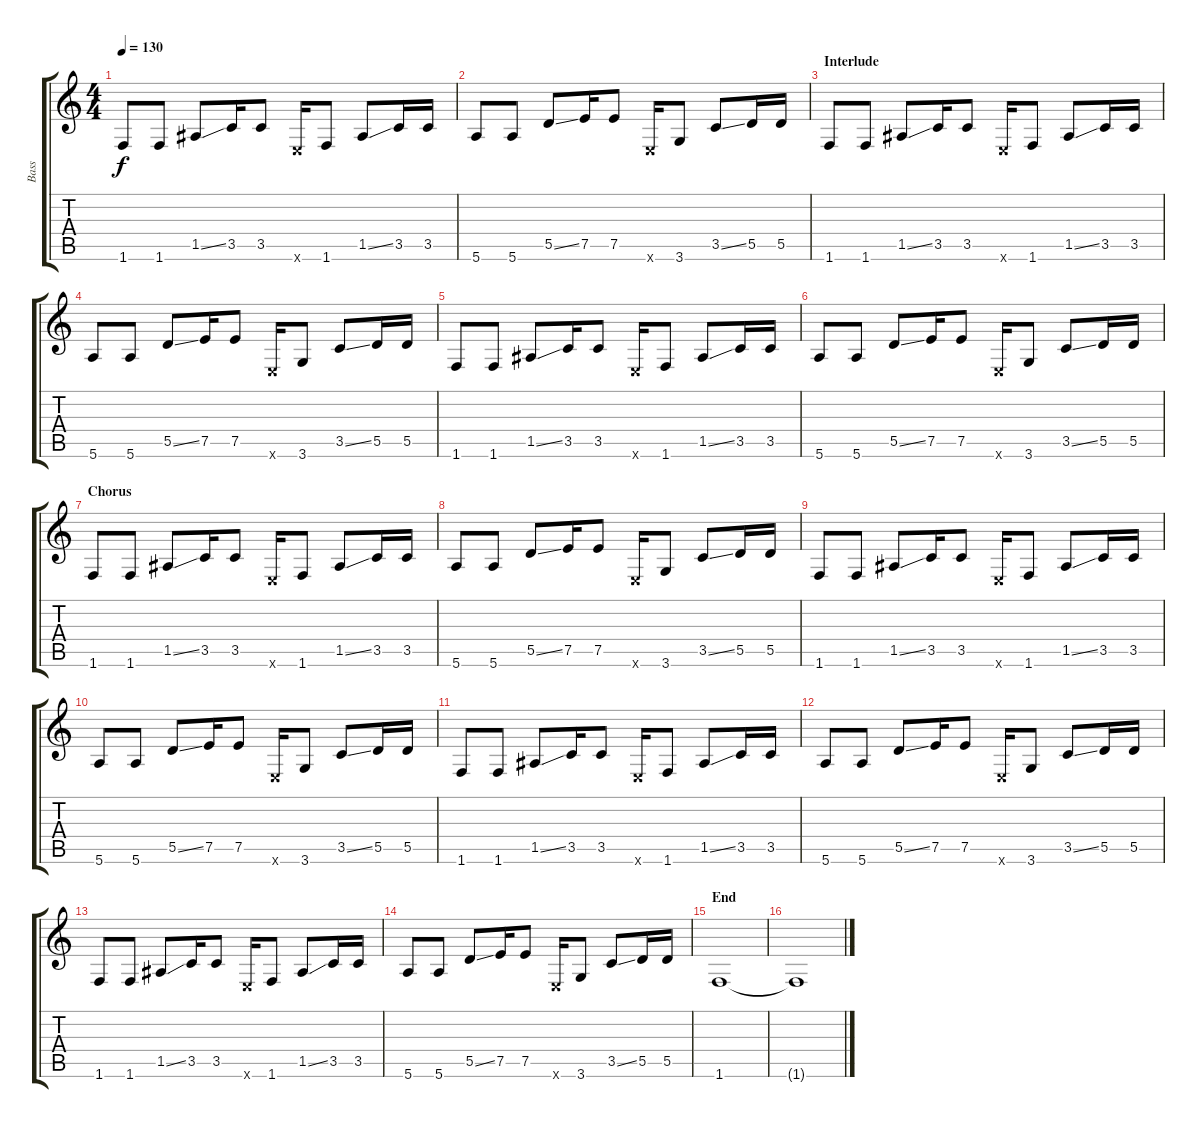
\track ("Bass" "Bass") {instrument electricbassfinger}
\staff {score tabs}
\tuning (E4 B3 G3 D3 A2 E2) {hide}
\ts (4 4)
\tempo 130
\clef g2
\ks c
1.6.8{dy f} 1.6.8 1.5{ss}.8 3.5.16 3.5.8 0.6{x}.16 1.6.8 1.5{ss}.8 3.5.16 3.5.16 |
5.6.8 5.6.8 5.5{ss}.8 7.5.16 7.5.8 0.6{x}.16 3.6.8 3.5{ss}.8 5.5.16 5.5.16 |
\section ("" "Interlude")
1.6.8{volume 13} 1.6.8 1.5{ss}.8 3.5.16 3.5.8 0.6{x}.16 1.6.8 1.5{ss}.8 3.5.16 3.5.16 |
5.6.8 5.6.8 5.5{ss}.8 7.5.16 7.5.8 0.6{x}.16 3.6.8 3.5{ss}.8 5.5.16 5.5.16 |
1.6.8 1.6.8 1.5{ss}.8 3.5.16 3.5.8 0.6{x}.16 1.6.8 1.5{ss}.8 3.5.16 3.5.16 |
5.6.8 5.6.8 5.5{ss}.8 7.5.16 7.5.8 0.6{x}.16 3.6.8 3.5{ss}.8 5.5.16 5.5.16 |
\section ("" "Chorus")
1.6.8{volume 13} 1.6.8 1.5{ss}.8 3.5.16 3.5.8 0.6{x}.16 1.6.8 1.5{ss}.8 3.5.16 3.5.16 |
5.6.8 5.6.8 5.5{ss}.8 7.5.16 7.5.8 0.6{x}.16 3.6.8 3.5{ss}.8 5.5.16 5.5.16 |
1.6.8 1.6.8 1.5{ss}.8 3.5.16 3.5.8 0.6{x}.16 1.6.8 1.5{ss}.8 3.5.16 3.5.16 |
5.6.8 5.6.8 5.5{ss}.8 7.5.16 7.5.8 0.6{x}.16 3.6.8 3.5{ss}.8 5.5.16 5.5.16 |
1.6.8 1.6.8 1.5{ss}.8 3.5.16 3.5.8 0.6{x}.16 1.6.8 1.5{ss}.8 3.5.16 3.5.16 |
5.6.8 5.6.8 5.5{ss}.8 7.5.16 7.5.8 0.6{x}.16 3.6.8 3.5{ss}.8 5.5.16 5.5.16 |
1.6.8 1.6.8 1.5{ss}.8 3.5.16 3.5.8 0.6{x}.16 1.6.8 1.5{ss}.8 3.5.16 3.5.16 |
5.6.8 5.6.8 5.5{ss}.8 7.5.16 7.5.8 0.6{x}.16 3.6.8 3.5{ss}.8 5.5.16 5.5.16 |
\section ("" "End")
1.6.1 |
1.6{t}.1{volume 0}
